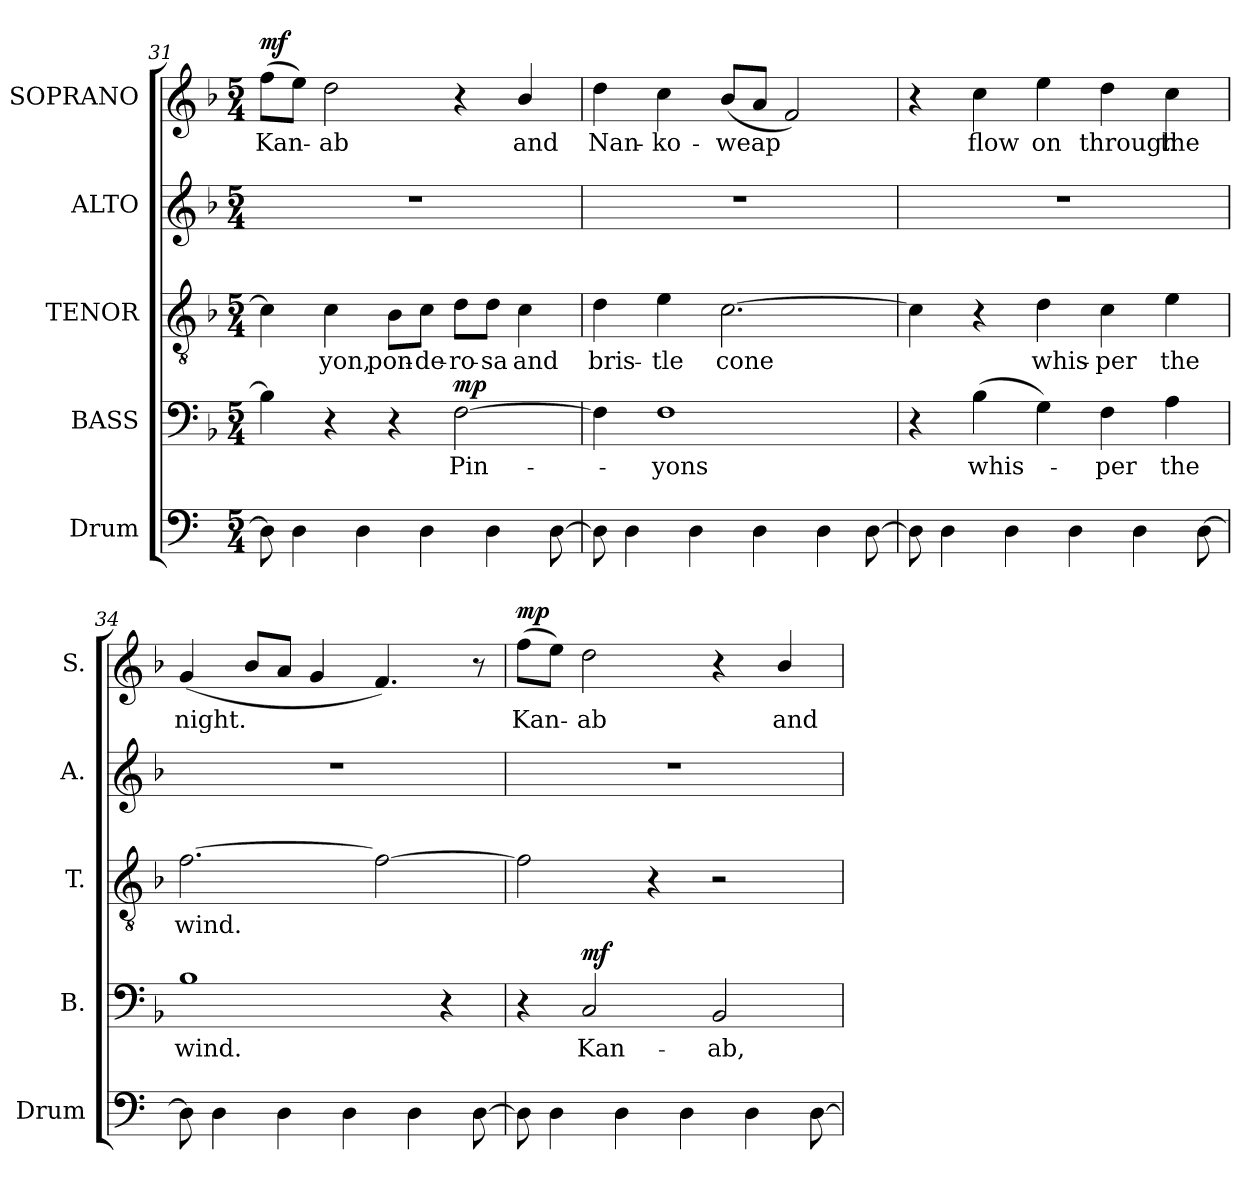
**kern	**kern	**text	**dynam	**kern	**text	**kern	**kern	**text	**dynam
*part5	*part4	*part4	*part4	*part3	*part3	*part2	*part1	*part1	*part1
*staff5	*staff4	*staff4	*staff4	*staff3	*staff3	*staff2	*staff1	*staff1	*staff1
*I"Drum	*I"BASS	*	*	*I"TENOR	*	*I"ALTO	*I"SOPRANO	*	*
*I'Drum	*I'B.	*	*	*I'T.	*	*I'A.	*I'S.	*	*
*clefF4	*clefF4	*	*	*clefGv2	*	*clefG2	*clefG2	*	*
*	*	*	*	*ITrd7c12	*	*	*	*	*
*k[]	*k[b-]	*	*	*k[b-]	*	*k[b-]	*k[b-]	*	*
*a:	*d:	*	*	*d:	*	*d:	*d:	*	*
*M5/4	*M5/4	*	*	*M5/4	*	*M5/4	*M5/4	*	*
=31	=31	=31	=31	=31	=31	=31	=31	=31	=31
!	!	!	!	!	!	!LO:N:vis=1	!	!	!
!	!	!	!	!	!	!	!	!LO:LY:b:color=#000000	!
8Di\]	4B-i\]	.	.	4Ci\]	.	4%5r	(8ffi\L	Kan-	mf
4Di\	.	.	.	.	.	.	8eei\J)	.	.
!	!	!	!	!	!LO:LY:b:color=#000000	!	!	!	!
!	!	!	!	!	!	!	!	!LO:LY:b:color=#000000	!
.	4r	.	.	4Ci\	-yon,	.	2ddi\	-ab	.
4Di\	.	.	.	.	.	.	.	.	.
!	!	!	!	!	!LO:LY:b:color=#000000	!	!	!	!
.	4r	.	.	8BB-i\L	pon-	.	.	.	.
!	!	!	!	!	!LO:LY:b:color=#000000	!	!	!	!
4Di\	.	.	.	8Ci\J	-de-	.	.	.	.
!	!	!LO:LY:b:color=#000000	!	!	!	!	!	!	!
!	!	!	!	!	!LO:LY:b:color=#000000	!	!	!	!
.	[2Fi\	Pin-	mp	8Di\L	-ro-	.	4r	.	.
!	!	!	!	!	!LO:LY:b:color=#000000	!	!	!	!
4Di\	.	.	.	8Di\J	-sa	.	.	.	.
!	!	!	!	!	!LO:LY:b:color=#000000	!	!	!	!
!	!	!	!	!	!	!	!	!LO:LY:b:color=#000000	!
.	.	.	.	4Ci\	and	.	4b-i/	and	.
[8Di\	.	.	.	.	.	.	.	.	.
=32	=32	=32	=32	=32	=32	=32	=32	=32	=32
!	!	!	!	!	!LO:LY:b:color=#000000	!LO:N:vis=1	!	!	!
!	!	!	!	!	!	!	!	!LO:LY:b:color=#000000	!
8Di\]	4Fi\]	.	.	4Di\	bris-	4%5r	4ddi\	Nan-	.
4Di\	.	.	.	.	.	.	.	.	.
!	!	!LO:LY:b:color=#000000	!	!	!	!	!	!	!
!	!	!	!	!	!LO:LY:b:color=#000000	!	!	!	!
!	!	!	!	!	!	!	!	!LO:LY:b:color=#000000	!
.	1Fi	-yons	.	4Ei\	-tle	.	4cci\	-ko-	.
4Di\	.	.	.	.	.	.	.	.	.
!	!	!	!	!	!LO:LY:b:color=#000000	!	!	!	!
!	!	!	!	!	!	!	!	!LO:LY:b:color=#000000	!
.	.	.	.	[2.Ci\	cone	.	(8b-i/L	-weap	.
4Di\	.	.	.	.	.	.	8ai/J	.	.
.	.	.	.	.	.	.	2fi/)	.	.
4Di\	.	.	.	.	.	.	.	.	.
[8Di\	.	.	.	.	.	.	.	.	.
=33	=33	=33	=33	=33	=33	=33	=33	=33	=33
!	!	!	!	!	!	!LO:N:vis=1	!	!	!
8Di\]	4r	.	.	4Ci\]	.	4%5r	4r	.	.
4Di\	.	.	.	.	.	.	.	.	.
!	!	!LO:LY:b:color=#000000	!	!	!	!	!	!	!
!	!	!	!	!	!	!	!	!LO:LY:b:color=#000000	!
.	(4B-i\	whis-	.	4r	.	.	4cci\	flow	.
4Di\	.	.	.	.	.	.	.	.	.
!	!	!	!	!	!LO:LY:b:color=#000000	!	!	!	!
!	!	!	!	!	!	!	!	!LO:LY:b:color=#000000	!
.	4Gi\)	.	.	4Di\	whis-	.	4eei\	on	.
4Di\	.	.	.	.	.	.	.	.	.
!	!	!LO:LY:b:color=#000000	!	!	!	!	!	!	!
!	!	!	!	!	!LO:LY:b:color=#000000	!	!	!	!
!	!	!	!	!	!	!	!	!LO:LY:b:color=#000000	!
.	4Fi\	-per	.	4Ci\	-per	.	4ddi\	through	.
4Di\	.	.	.	.	.	.	.	.	.
!	!	!LO:LY:b:color=#000000	!	!	!	!	!	!	!
!	!	!	!	!	!LO:LY:b:color=#000000	!	!	!	!
!	!	!	!	!	!	!	!	!LO:LY:b:color=#000000	!
.	4Ai\	the	.	4Ei\	the	.	4cci\	the	.
[8Di\	.	.	.	.	.	.	.	.	.
!!LO:LB:g=z
=34	=34	=34	=34	=34	=34	=34	=34	=34	=34
!	!	!LO:LY:b:color=#000000	!	!	!	!	!	!	!
!	!	!	!	!	!LO:LY:b:color=#000000	!LO:N:vis=1	!	!	!
!	!	!	!	!	!	!	!	!LO:LY:b:color=#000000	!
8Di\]	1B-i	wind.	.	[2.Fi\	wind.	4%5r	(4gi/	night.	.
4Di\	.	.	.	.	.	.	.	.	.
.	.	.	.	.	.	.	8b-i/L	.	.
4Di\	.	.	.	.	.	.	8ai/J	.	.
.	.	.	.	.	.	.	4gi/	.	.
4Di\	.	.	.	.	.	.	.	.	.
.	.	.	.	2Fi\_	.	.	4.fi/)	.	.
4Di\	.	.	.	.	.	.	.	.	.
.	4r	.	.	.	.	.	.	.	.
[8Di\	.	.	.	.	.	.	8r	.	.
=35	=35	=35	=35	=35	=35	=35	=35	=35	=35
!	!	!	!	!	!	!LO:N:vis=1	!	!	!
!	!	!	!	!	!	!	!	!LO:LY:b:color=#000000	!
8Di\]	4r	.	.	2Fi\]	.	4%5r	(8ffi\L	Kan-	mp
4Di\	.	.	.	.	.	.	8eei\J)	.	.
!	!	!LO:LY:b:color=#000000	!	!	!	!	!	!	!
!	!	!	!	!	!	!	!	!LO:LY:b:color=#000000	!
.	2Ci/	Kan-	mf	.	.	.	2ddi\	-ab	.
4Di\	.	.	.	.	.	.	.	.	.
.	.	.	.	4r	.	.	.	.	.
4Di\	.	.	.	.	.	.	.	.	.
!	!	!LO:LY:b:color=#000000	!	!	!	!	!	!	!
.	2BB-i/	-ab,	.	2r	.	.	4r	.	.
4Di\	.	.	.	.	.	.	.	.	.
!	!	!	!	!	!	!	!	!LO:LY:b:color=#000000	!
.	.	.	.	.	.	.	4b-i/	and	.
[8Di\	.	.	.	.	.	.	.	.	.
=	=	=	=	=	=	=	=	=	=
*-	*-	*-	*-	*-	*-	*-	*-	*-	*-
